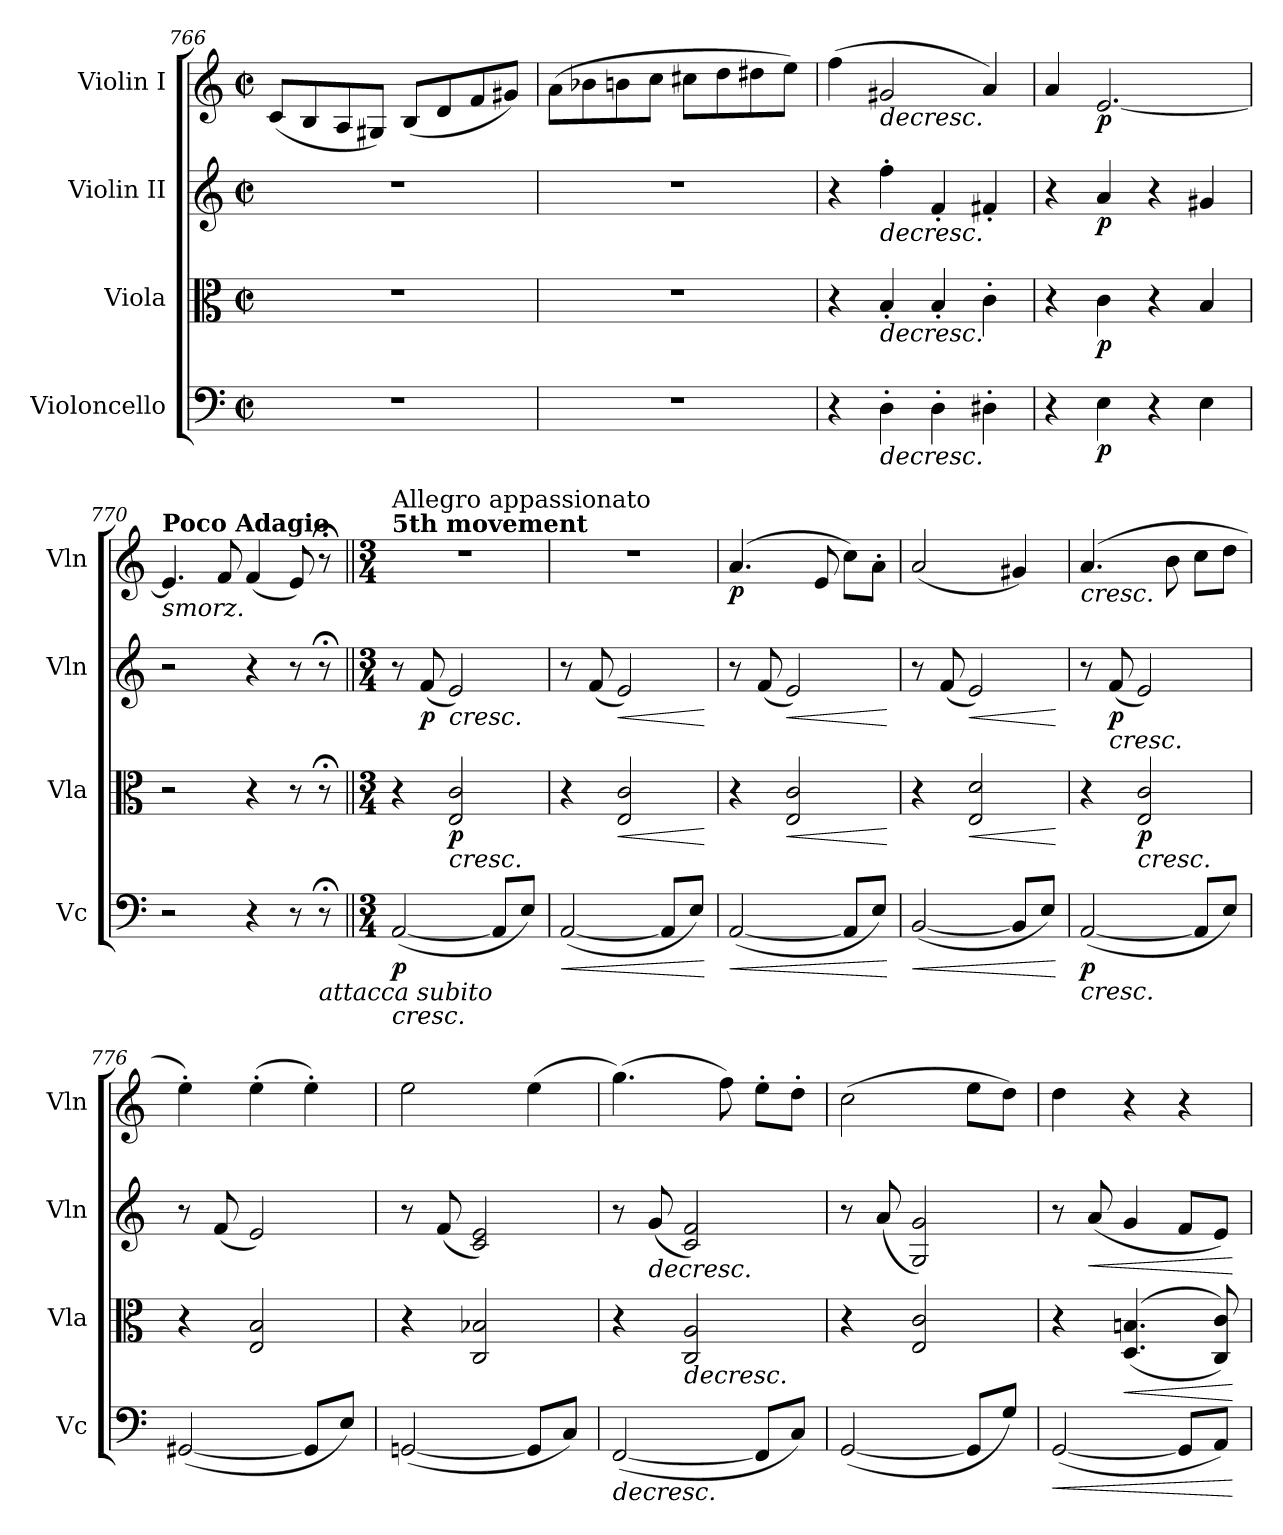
**kern	**dynam	**kern	**dynam	**kern	**dynam	**kern	**dynam
*part4	*part4	*part3	*part3	*part2	*part2	*part1	*part1
*staff4	*staff4	*staff3	*staff3	*staff2	*staff2	*staff1	*staff1
*I"Violoncello	*	*I"Viola	*	*I"Violin II	*	*I"Violin I	*
*I'Vc	*	*I'Vla	*	*I'Vln	*	*I'Vln	*
*clefF4	*	*clefC3	*	*clefG2	*	*clefG2	*
*k[]	*	*k[]	*	*k[]	*	*k[]	*
*M2/2	*	*M2/2	*	*M2/2	*	*M2/2	*
*met(c|)	*	*met(c|)	*	*met(c|)	*	*met(c|)	*
=766	=766	=766	=766	=766	=766	=766	=766
1r	.	1r	.	1r	.	(<8c/L	.
.	.	.	.	.	.	8B/	.
.	.	.	.	.	.	8A/	.
.	.	.	.	.	.	8G#X/J)	.
.	.	.	.	.	.	(<8B/L	.
.	.	.	.	.	.	8d/	.
.	.	.	.	.	.	8f/	.
.	.	.	.	.	.	8g#X/J)	.
=767	=767	=767	=767	=767	=767	=767	=767
1r	.	1r	.	1r	.	(>8a\L	.
.	.	.	.	.	.	8b-X\	.
.	.	.	.	.	.	8bn\	.
.	.	.	.	.	.	8cc\J	.
.	.	.	.	.	.	8cc#X\L	.
.	.	.	.	.	.	8dd\	.
.	.	.	.	.	.	8dd#X\	.
.	.	.	.	.	.	8ee\J)	.
=768	=768	=768	=768	=768	=768	=768	=768
*	*	*	*	*	*	*MM200	*
4r	.	4r	.	4r	.	(>4ff\	.
!	!LO:HP:b	!	!LO:HP:b	!	!LO:HP:b	!	!LO:HP:b
4D'\	>	4B'/	>	4ff'\	>	2g#X/	>
4D'\	.	4B'/	.	4f'/	.	.	.
4D#X'\	.	4c'\	.	4f#X'/	.	4a/)	.
=769	=769	=769	=769	=769	=769	=769	=769
*	*	*	*	*	*	*MM160	*
4r	.	4r	.	4r	.	4a/	.
!	!LO:DY:b	!	!LO:DY:b	!	!LO:DY:b	!	!LO:DY:b
4E\	p	4c\	p	4a/	p	[2.e/	p
4r	.	4r	.	4r	.	.	.
4E\	.	4B/	.	4g#X/	.	.	.
=770	=770	=770	=770	=770	=770	=770	=770
!	!	!	!	!	!	!LO:TX:b:i:t=smorz.	!
!	!	!	!	!	!	!LO:TX:a:B:t=Poco Adagio	!
2r	.	2r	.	2r	.	4.e/]	.
.	.	.	.	.	.	8f/	.
*	*	*	*	*	*	*MM40	*
4r	.	4r	.	4r	.	(<4f/	.
*	*	*	*	*	*	*MM20	*
8r	.	8r	.	8r	.	8e/)	.
!LO:TX:b:i:t=attacca subito	!	!	!	!	!	!	!
8r;<	.	8r;<	.	8r;<	.	8r;<	.
=771||	=771||	=771||	=771||	=771||	=771||	=771||	=771||
*M3/4	*	*M3/4	*	*M3/4	*	*M3/4	*
!	!	!	!	!	!	!LO:TX:a:B:t=5th movement	!
!	!	!	!	!	!	!LO:TX:a:t=Allegro appassionato	!
!	!LO:HP:b	!	!	!	!	!	!
!	!LO:DY:n=1:b	!	!	!	!	!	!
(<[2AA/	< p	4r	.	8r	.	2.r	.
!	!	!	!	!	!LO:DY:b	!	!
.	.	.	.	(<8f/	p	.	.
!	!	!	!LO:HP:b	!	!LO:HP:b	!	!
!	!	!	!LO:DY:n=1:b	!	!	!	!
.	.	2E/ 2c/	< p	2e/)	<	.	.
8AA/L]	.	.	.	.	.	.	.
8E/J)	.	.	.	.	.	.	.
.	]	.	]	.	]	.	.
=772	=772	=772	=772	=772	=772	=772	=772
!	!LO:HP:b	!	!	!	!	!	!
(<[2AA/	<	4r	.	8r	.	2.r	.
.	.	.	.	(<8f/	.	.	.
!	!	!	!LO:HP:b	!	!LO:HP:b	!	!
.	.	2E/ 2c/	<	2e/)	<	.	.
8AA/L]	.	.	.	.	.	.	.
8E/J)	.	.	.	.	.	.	.
.	[	.	[	.	[	.	.
=773	=773	=773	=773	=773	=773	=773	=773
!	!LO:HP:b	!	!	!	!	!	!LO:DY:b
(<[2AA/	<	4r	.	8r	.	(>4.a/	p
.	.	.	.	(<8f/	.	.	.
!	!	!	!LO:HP:b	!	!LO:HP:b	!	!
.	.	2E/ 2c/	<	2e/)	<	.	.
.	.	.	.	.	.	8e/	.
8AA/L]	.	.	.	.	.	8cc\L)	.
8E/J)	.	.	.	.	.	8a'\J	.
.	[	.	[	.	[	.	.
=774	=774	=774	=774	=774	=774	=774	=774
!	!LO:HP:b	!	!	!	!	!	!
(<[2BB/	<	4r	.	8r	.	(<2a/	.
.	.	.	.	(<8f/	.	.	.
!	!	!	!LO:HP:b	!	!LO:HP:b	!	!
.	.	2E/ 2d/	<	2e/)	<	.	.
8BB/L]	.	.	.	.	.	4g#X/)	.
8E/J)	.	.	.	.	.	.	.
.	[	.	[	.	[	.	.
=775	=775	=775	=775	=775	=775	=775	=775
!	!	!	!	!	!	!LO:TX:b:i:t=cresc.	!
!LO:TX:b:i:t=cresc.	!	!	!	!	!	!	!
!	!LO:DY:b	!	!	!	!	!	!
(<[2AA/	p	4r	.	8r	.	(>4.a/	.
!	!	!	!	!LO:TX:b:i:t=cresc.	!	!	!
!	!	!	!	!	!LO:DY:b	!	!
.	.	.	.	(<8f/	p	.	.
!	!	!LO:TX:b:i:t=cresc.	!	!	!	!	!
!	!	!	!LO:DY:b	!	!	!	!
.	.	2E/ 2c/	p	2e/)	.	.	.
.	.	.	.	.	.	8b\	.
8AA/L]	.	.	.	.	.	8cc\L	.
8E/J)	.	.	.	.	.	8dd\J	.
=776	=776	=776	=776	=776	=776	=776	=776
(<[2GG#X/	.	4r	.	8r	.	4ee'\)	.
.	.	.	.	(<8f/	.	.	.
.	.	2E/ 2B/	.	2e/)	.	(>4ee'\	.
8GG#/L]	.	.	.	.	.	4ee'\)	.
8E/J)	.	.	.	.	.	.	.
=777	=777	=777	=777	=777	=777	=777	=777
(<[2GGn/	.	4r	.	8r	.	2ee\	.
.	.	.	.	(<8f/	.	.	.
.	.	2C/ 2B-X/	.	2c/ 2e/)	.	.	.
8GGn/L]	.	.	.	.	.	(>4ee\	.
8C/J)	.	.	.	.	.	.	.
=778	=778	=778	=778	=778	=778	=778	=778
!	!LO:HP:b	!	!	!	!	!	!
(<[2FF/	>	4r	.	8r	.	(>4.gg\)	.
!	!	!	!	!	!LO:HP:b	!	!
.	.	.	.	(<8g/	>	.	.
!	!	!	!LO:HP:b	!	!	!	!
.	.	2C/ 2A/	>	2c/ 2f/)	.	.	.
.	.	.	.	.	.	8ff\)	.
8FF/L]	.	.	.	.	.	8ee'\L	.
8C/J)	.	.	.	.	.	8dd'\J	.
.	[	.	[	.	[	.	]
=779	=779	=779	=779	=779	=779	=779	=779
(<[2GG/	.	4r	.	8r	.	(>2cc\	.
.	.	.	.	(<8a/	.	.	.
.	.	2E/ 2c/	.	2G/ 2g/)	.	.	.
8GG/L]	.	.	.	.	.	8ee\L	.
8G/J)	.	.	.	.	.	8dd\J)	.
=780	=780	=780	=780	=780	=780	=780	=780
!	!LO:HP:b	!	!	!	!	!	!
(<[2GG/	<	4r	.	8r	.	4dd\	.
!	!	!	!	!	!LO:HP:b	!	!
.	.	.	.	(<8a/	<	.	.
!	!	!	!LO:HP:b	!	!	!	!
.	.	(<(>4.D/ 4.Bn/	<	4g/	.	4r	.
8GG/L]	]	.	.	8f/L	]	4r	.
8AA/J)	.	8C/ 8c/))	]	8e/J)	.	.	.
.	[	.	[	.	[	.	.
=	=	=	=	=	=	=	=
*-	*-	*-	*-	*-	*-	*-	*-
